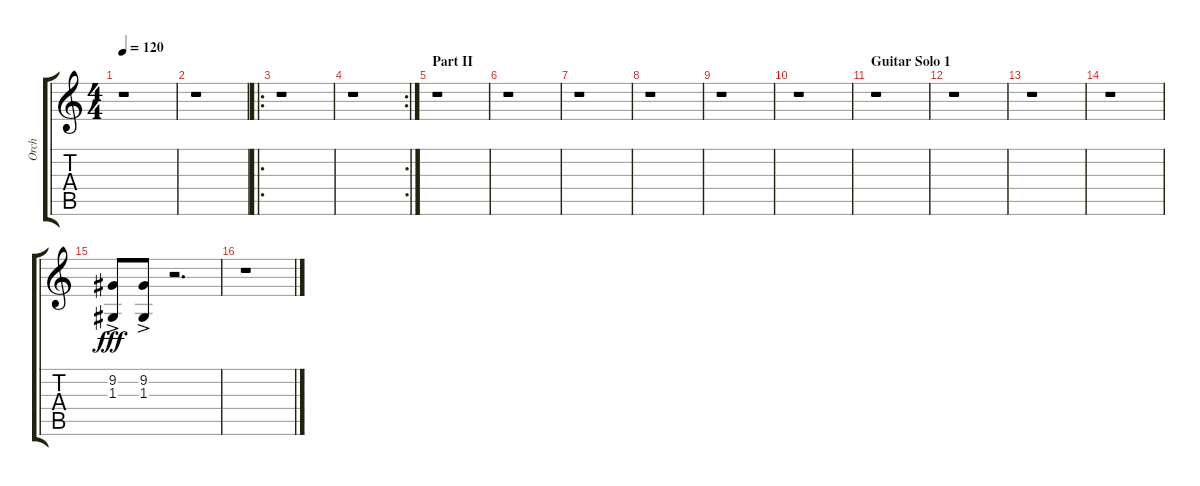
\track ("Orch" "Orch") {instrument orchestrahit}
\staff {score tabs}
\tuning (E4 B3 G3 D3 A2 E2) {hide}
\ts (4 4)
\tempo 120
\clef g2
\ks c
r.1{dy f} |
r.1 |
\ro
r.1 |
\rc 2
r.1 |
\section ("" "Part II")
r.1 |
r.1 |
r.1 |
r.1 |
r.1 |
r.1 |
\section ("" "Guitar Solo 1")
r.1 |
r.1 |
r.1 |
r.1 |
(9.2{ac} 1.3{ac}).8{dy fff} (9.2{ac} 1.3{ac}).8 r.2{d} |
r.1
